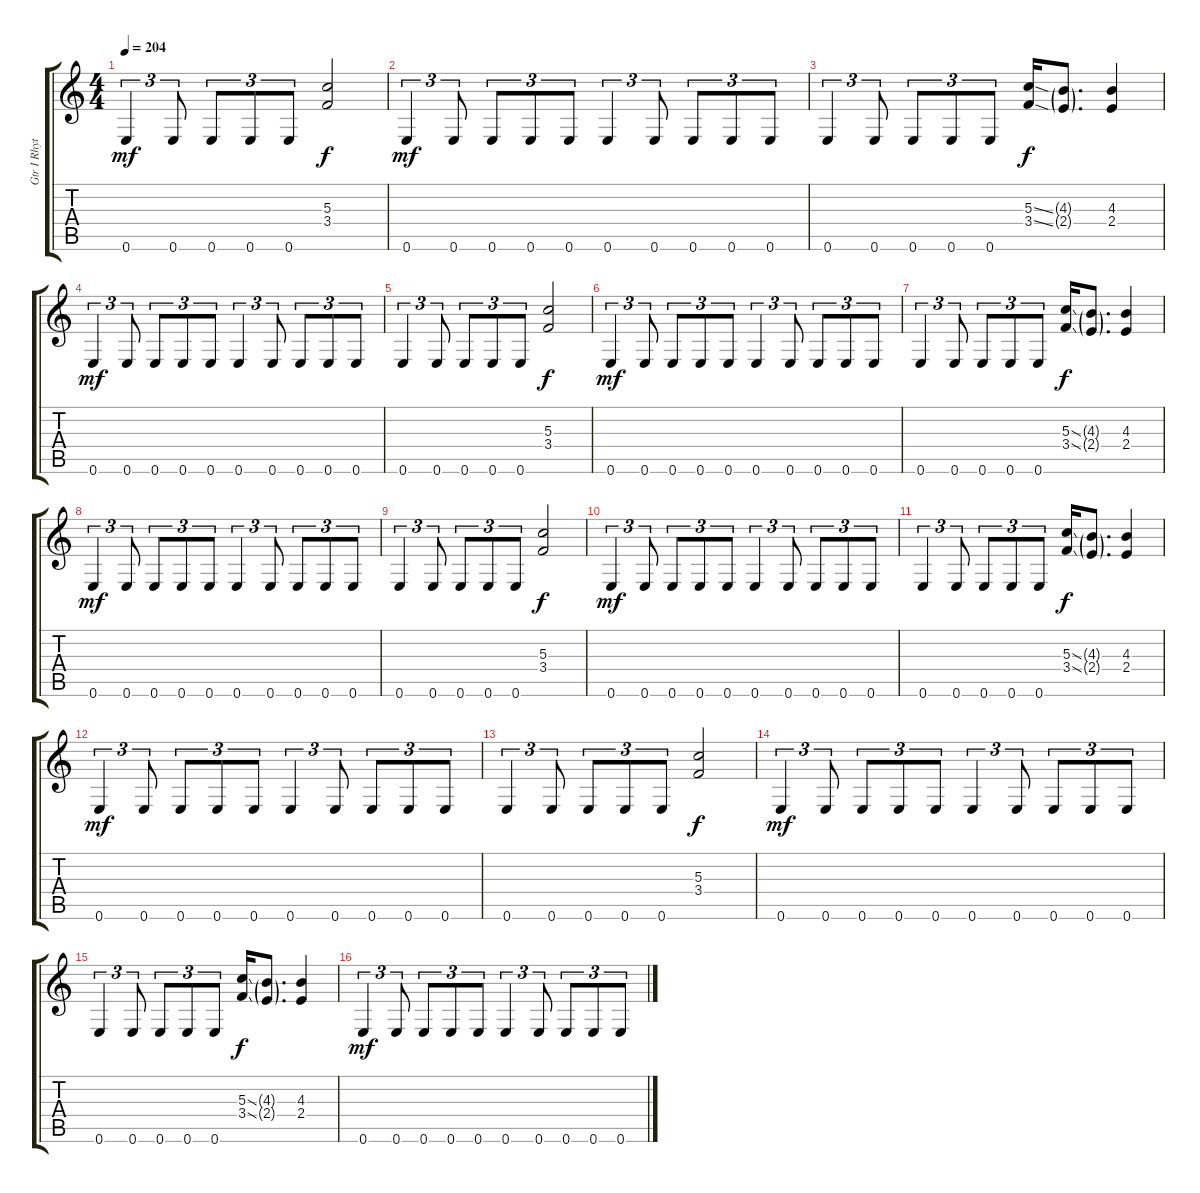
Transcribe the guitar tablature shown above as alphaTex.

\track ("Gtr I Rhytm" "Gtr I Rhyt") {instrument overdrivenguitar}
\staff {score tabs}
\tuning (E4 B3 G3 D3 A2 E2) {hide}
\ts (4 4)
\tempo 204
\clef g2
\ks c
0.6.4{tu (3 2) dy mf} 0.6.8{tu (3 2)} 0.6.8{tu (3 2)} 0.6.8{tu (3 2)} 0.6.8{tu (3 2)} (5.3 3.4).2{dy f} |
0.6.4{tu (3 2) dy mf} 0.6.8{tu (3 2)} 0.6.8{tu (3 2)} 0.6.8{tu (3 2)} 0.6.8{tu (3 2)} 0.6.4{tu (3 2)} 0.6.8{tu (3 2)} 0.6.8{tu (3 2)} 0.6.8{tu (3 2)} 0.6.8{tu (3 2)} |
0.6.4{tu (3 2)} 0.6.8{tu (3 2)} 0.6.8{tu (3 2)} 0.6.8{tu (3 2)} 0.6.8{tu (3 2)} (5.3{ss} 3.4{ss}).16{dy f} (4.3{g} 2.4{g}).8{d} (4.3 2.4).4 |
0.6.4{tu (3 2) dy mf} 0.6.8{tu (3 2)} 0.6.8{tu (3 2)} 0.6.8{tu (3 2)} 0.6.8{tu (3 2)} 0.6.4{tu (3 2)} 0.6.8{tu (3 2)} 0.6.8{tu (3 2)} 0.6.8{tu (3 2)} 0.6.8{tu (3 2)} |
0.6.4{tu (3 2)} 0.6.8{tu (3 2)} 0.6.8{tu (3 2)} 0.6.8{tu (3 2)} 0.6.8{tu (3 2)} (5.3 3.4).2{dy f} |
0.6.4{tu (3 2) dy mf} 0.6.8{tu (3 2)} 0.6.8{tu (3 2)} 0.6.8{tu (3 2)} 0.6.8{tu (3 2)} 0.6.4{tu (3 2)} 0.6.8{tu (3 2)} 0.6.8{tu (3 2)} 0.6.8{tu (3 2)} 0.6.8{tu (3 2)} |
0.6.4{tu (3 2)} 0.6.8{tu (3 2)} 0.6.8{tu (3 2)} 0.6.8{tu (3 2)} 0.6.8{tu (3 2)} (5.3{ss} 3.4{ss}).16{dy f} (4.3{g} 2.4{g}).8{d} (4.3 2.4).4 |
0.6.4{tu (3 2) dy mf} 0.6.8{tu (3 2)} 0.6.8{tu (3 2)} 0.6.8{tu (3 2)} 0.6.8{tu (3 2)} 0.6.4{tu (3 2)} 0.6.8{tu (3 2)} 0.6.8{tu (3 2)} 0.6.8{tu (3 2)} 0.6.8{tu (3 2)} |
0.6.4{tu (3 2)} 0.6.8{tu (3 2)} 0.6.8{tu (3 2)} 0.6.8{tu (3 2)} 0.6.8{tu (3 2)} (5.3 3.4).2{dy f} |
0.6.4{tu (3 2) dy mf} 0.6.8{tu (3 2)} 0.6.8{tu (3 2)} 0.6.8{tu (3 2)} 0.6.8{tu (3 2)} 0.6.4{tu (3 2)} 0.6.8{tu (3 2)} 0.6.8{tu (3 2)} 0.6.8{tu (3 2)} 0.6.8{tu (3 2)} |
0.6.4{tu (3 2)} 0.6.8{tu (3 2)} 0.6.8{tu (3 2)} 0.6.8{tu (3 2)} 0.6.8{tu (3 2)} (5.3{ss} 3.4{ss}).16{dy f} (4.3{g} 2.4{g}).8{d} (4.3 2.4).4 |
0.6.4{tu (3 2) dy mf} 0.6.8{tu (3 2)} 0.6.8{tu (3 2)} 0.6.8{tu (3 2)} 0.6.8{tu (3 2)} 0.6.4{tu (3 2)} 0.6.8{tu (3 2)} 0.6.8{tu (3 2)} 0.6.8{tu (3 2)} 0.6.8{tu (3 2)} |
0.6.4{tu (3 2)} 0.6.8{tu (3 2)} 0.6.8{tu (3 2)} 0.6.8{tu (3 2)} 0.6.8{tu (3 2)} (5.3 3.4).2{dy f} |
0.6.4{tu (3 2) dy mf} 0.6.8{tu (3 2)} 0.6.8{tu (3 2)} 0.6.8{tu (3 2)} 0.6.8{tu (3 2)} 0.6.4{tu (3 2)} 0.6.8{tu (3 2)} 0.6.8{tu (3 2)} 0.6.8{tu (3 2)} 0.6.8{tu (3 2)} |
0.6.4{tu (3 2)} 0.6.8{tu (3 2)} 0.6.8{tu (3 2)} 0.6.8{tu (3 2)} 0.6.8{tu (3 2)} (5.3{ss} 3.4{ss}).16{dy f} (4.3{g} 2.4{g}).8{d} (4.3 2.4).4 |
0.6.4{tu (3 2) dy mf} 0.6.8{tu (3 2)} 0.6.8{tu (3 2)} 0.6.8{tu (3 2)} 0.6.8{tu (3 2)} 0.6.4{tu (3 2)} 0.6.8{tu (3 2)} 0.6.8{tu (3 2)} 0.6.8{tu (3 2)} 0.6.8{tu (3 2)}
